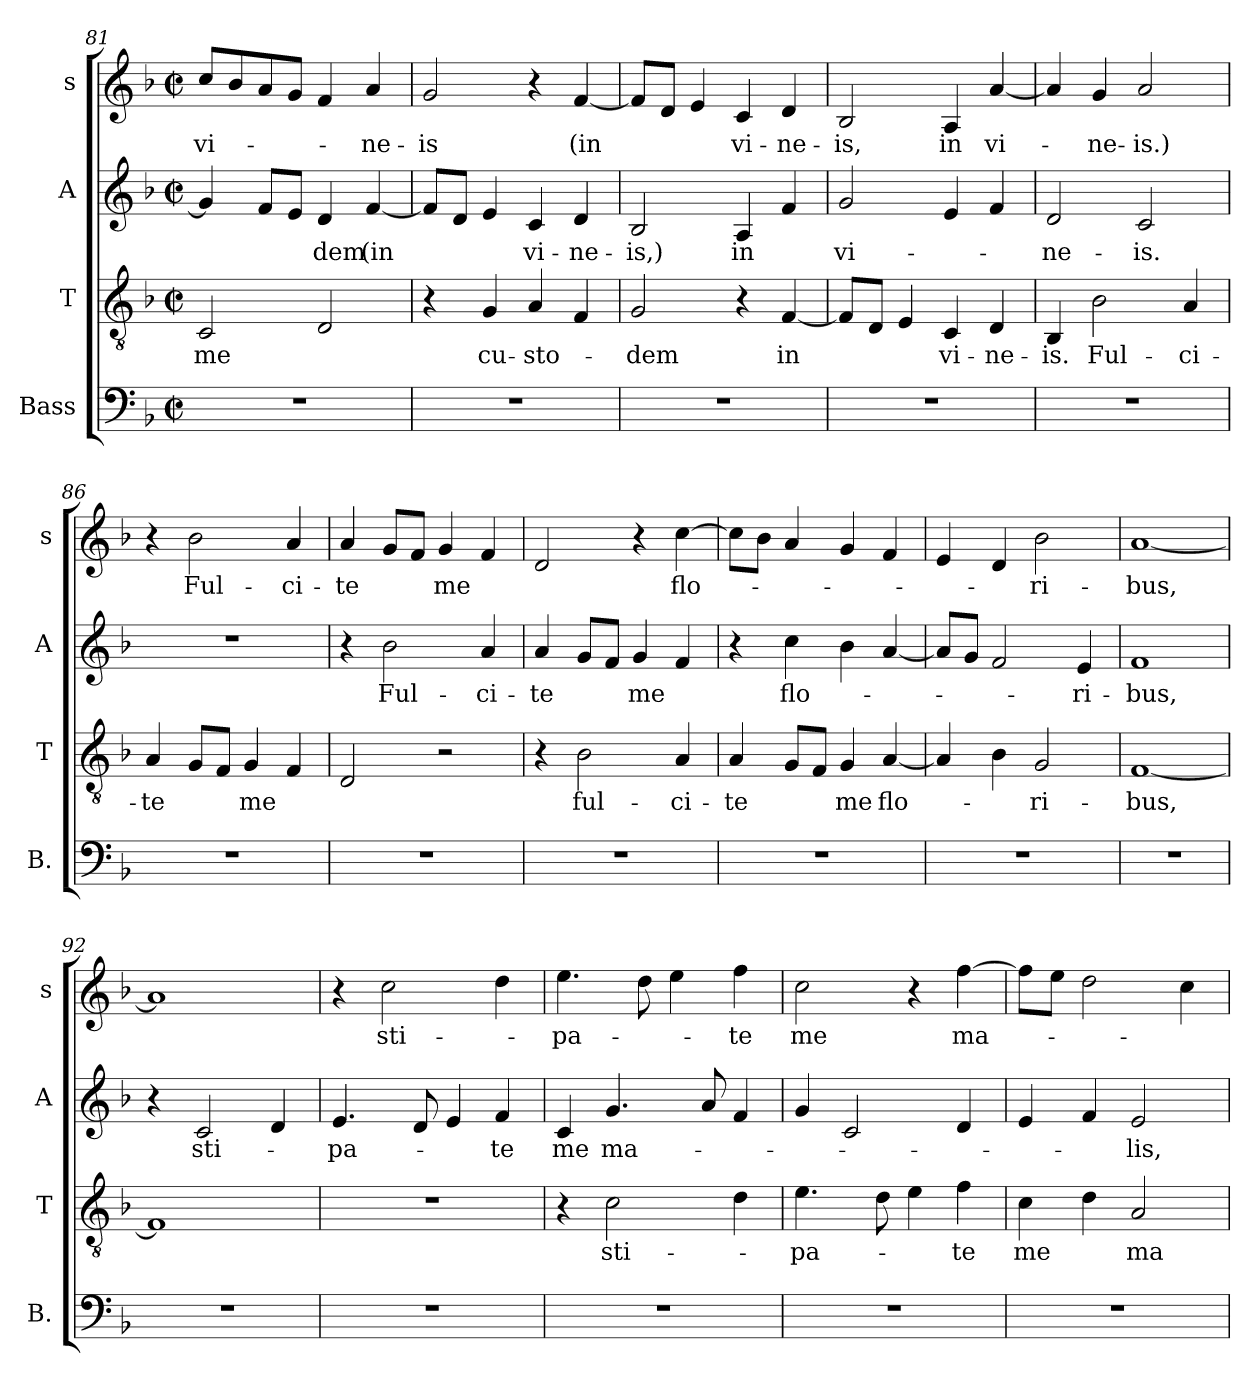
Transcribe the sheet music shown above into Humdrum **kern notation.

**kern	**kern	**text	**kern	**text	**kern	**text
*part4	*part3	*part3	*part2	*part2	*part1	*part1
*staff4	*staff3	*staff3	*staff2	*staff2	*staff1	*staff1
*I"Bass	*I"T	*	*I"A	*	*I"s	*
*I'B.	*I'T	*	*I'A	*	*I's	*
*clefF4	*clefGv2	*	*clefG2	*	*clefG2	*
*k[b-]	*k[b-]	*	*k[b-]	*	*k[b-]	*
*M2/2	*M2/2	*	*M2/2	*	*M2/2	*
*met(c|)	*met(c|)	*	*met(c|)	*	*met(c|)	*
=81	=81	=81	=81	=81	=81	=81
!	!	!LO:LY:b	!	!	!	!LO:LY:b
1r	2C/	me	4g/]	.	8ccL	vi-
.	.	.	.	.	8b-	.
.	.	.	8fL	.	8a	.
.	.	.	8eJ	.	8gJ	.
!	!	!	!	!LO:LY:b	!	!
.	2D/	.	4d/	-dem	4f/	.
!	!	!	!	!LO:LY:b	!	!LO:LY:b
.	.	.	[4f/	(in	4a/	-ne-
=82	=82	=82	=82	=82	=82	=82
!	!	!	!	!	!	!LO:LY:b
1r	4r	.	8fL]	.	2g/	-is
.	.	.	8dJ	.	.	.
!	!	!LO:LY:b	!	!	!	!
.	4G/	cu-	4e/	.	.	.
!	!	!LO:LY:b	!	!LO:LY:b	!	!
.	4A/	-sto-	4c/	vi-	4r	.
!	!	!	!	!LO:LY:b	!	!LO:LY:b
.	4F/	.	4d/	-ne-	[4f/	(in
=83	=83	=83	=83	=83	=83	=83
!	!	!LO:LY:b	!	!LO:LY:b	!	!
1r	2G/	-dem	2B-/	-is,)	8fL]	.
.	.	.	.	.	8dJ	.
.	.	.	.	.	4e/	.
!	!	!	!	!LO:LY:b	!	!LO:LY:b
.	4r	.	4A/	in	4c/	vi-
!	!	!LO:LY:b	!	!	!	!LO:LY:b
.	[4F/	in	4f/	.	4d/	-ne-
=84	=84	=84	=84	=84	=84	=84
!	!	!	!	!LO:LY:b	!	!LO:LY:b
1r	8FL]	.	2g/	vi-	2B-/	-is,
.	8DJ	.	.	.	.	.
.	4E/	.	.	.	.	.
!	!	!LO:LY:b	!	!	!	!LO:LY:b
.	4C/	vi-	4e/	.	4A/	in
!	!	!LO:LY:b	!	!	!	!LO:LY:b
.	4D/	-ne-	4f/	.	[4a/	vi-
!!LO:LB:g=z
=85	=85	=85	=85	=85	=85	=85
!	!	!LO:LY:b	!	!LO:LY:b	!	!
1r	4BB-/	-is.	2d/	-ne-	4a/]	.
!	!	!LO:LY:b	!	!	!	!LO:LY:b
.	2B-\	Ful-	.	.	4g/	-ne-
!	!	!	!	!LO:LY:b	!	!LO:LY:b
.	.	.	2c/	-is.	2a/	-is.)
!	!	!LO:LY:b	!	!	!	!
.	4A/	-ci-	.	.	.	.
=86	=86	=86	=86	=86	=86	=86
!	!	!LO:LY:b	!	!	!	!
1r	4A/	-te	1r	.	4r	.
!	!	!	!	!	!	!LO:LY:b
.	8GL	.	.	.	2b-\	Ful-
.	8FJ	.	.	.	.	.
!	!	!LO:LY:b	!	!	!	!
.	4G/	me	.	.	.	.
!	!	!	!	!	!	!LO:LY:b
.	4F/	.	.	.	4a/	-ci-
=87	=87	=87	=87	=87	=87	=87
!	!	!	!	!	!	!LO:LY:b
1r	2D/	.	4r	.	4a/	-te
!	!	!	!	!LO:LY:b	!	!
.	.	.	2b-\	Ful-	8gL	.
.	.	.	.	.	8fJ	.
!	!	!	!	!	!	!LO:LY:b
.	2r	.	.	.	4g/	me
!	!	!	!	!LO:LY:b	!	!
.	.	.	4a/	-ci-	4f/	.
=88	=88	=88	=88	=88	=88	=88
!	!	!	!	!LO:LY:b	!	!
1r	4r	.	4a/	-te	2d/	.
!	!	!LO:LY:b	!	!	!	!
.	2B-\	ful-	8gL	.	.	.
.	.	.	8fJ	.	.	.
!	!	!	!	!LO:LY:b	!	!
.	.	.	4g/	me	4r	.
!	!	!LO:LY:b	!	!	!	!LO:LY:b
.	4A/	-ci-	4f/	.	[4cc\	flo-
=89	=89	=89	=89	=89	=89	=89
!	!	!LO:LY:b	!	!	!	!
1r	4A/	-te	4r	.	8ccL]	.
.	.	.	.	.	8b-J	.
!	!	!	!	!LO:LY:b	!	!
.	8GL	.	4cc\	flo-	4a/	.
.	8FJ	.	.	.	.	.
!	!	!LO:LY:b	!	!	!	!
.	4G/	me	4b-\	.	4g/	.
!	!	!LO:LY:b	!	!	!	!
.	[4A/	flo-	[4a/	.	4f/	.
=90	=90	=90	=90	=90	=90	=90
1r	4A/]	.	8aL]	.	4e/	.
.	.	.	8gJ	.	.	.
.	4B-\	.	2f/	.	4d/	.
!	!	!LO:LY:b	!	!	!	!LO:LY:b
.	2G/	-ri-	.	.	2b-\	ri-
!	!	!	!	!LO:LY:b	!	!
.	.	.	4e/	-ri-	.	.
!!LO:LB:g=z
=91	=91	=91	=91	=91	=91	=91
!	!	!LO:LY:b	!	!LO:LY:b	!	!LO:LY:b
1r	[1F	-bus,	1f	-bus,	[1a	-bus,
=92	=92	=92	=92	=92	=92	=92
1r	1F]	.	4r	.	1a]	.
!	!	!	!	!LO:LY:b	!	!
.	.	.	2c/	sti-	.	.
.	.	.	4d/	.	.	.
=93	=93	=93	=93	=93	=93	=93
!	!	!	!	!LO:LY:b	!	!
1r	1r	.	4.e/	-pa-	4r	.
!	!	!	!	!	!	!LO:LY:b
.	.	.	.	.	2cc\	sti-
.	.	.	8d/	.	.	.
.	.	.	4e/	.	.	.
!	!	!	!	!LO:LY:b	!	!
.	.	.	4f/	-te	4dd\	.
=94	=94	=94	=94	=94	=94	=94
!	!	!	!	!LO:LY:b	!	!LO:LY:b
1r	4r	.	4c/	me	4.ee\	-pa-
!	!	!LO:LY:b	!	!LO:LY:b	!	!
.	2c\	sti-	4.g/	ma-	.	.
.	.	.	.	.	8dd\	.
.	.	.	.	.	4ee\	.
.	.	.	8a/	.	.	.
!	!	!	!	!	!	!LO:LY:b
.	4d\	.	4f/	.	4ff\	-te
=95	=95	=95	=95	=95	=95	=95
!	!	!LO:LY:b	!	!	!	!LO:LY:b
1r	4.e\	-pa-	4g/	.	2cc\	me
.	.	.	2c/	.	.	.
.	8d\	.	.	.	.	.
.	4e\	.	.	.	4r	.
!	!	!LO:LY:b	!	!	!	!LO:LY:b
.	4f\	-te	4d/	.	[4ff\	ma-
=96	=96	=96	=96	=96	=96	=96
!	!	!LO:LY:b	!	!	!	!
1r	4c\	me	4e/	.	8ffL]	.
.	.	.	.	.	8eeJ	.
.	4d\	.	4f/	.	2dd\	.
!	!	!LO:LY:b	!	!LO:LY:b	!	!
.	2A/	ma-	2e/	-lis,	.	.
.	.	.	.	.	4cc\	.
=	=	=	=	=	=	=
*-	*-	*-	*-	*-	*-	*-
